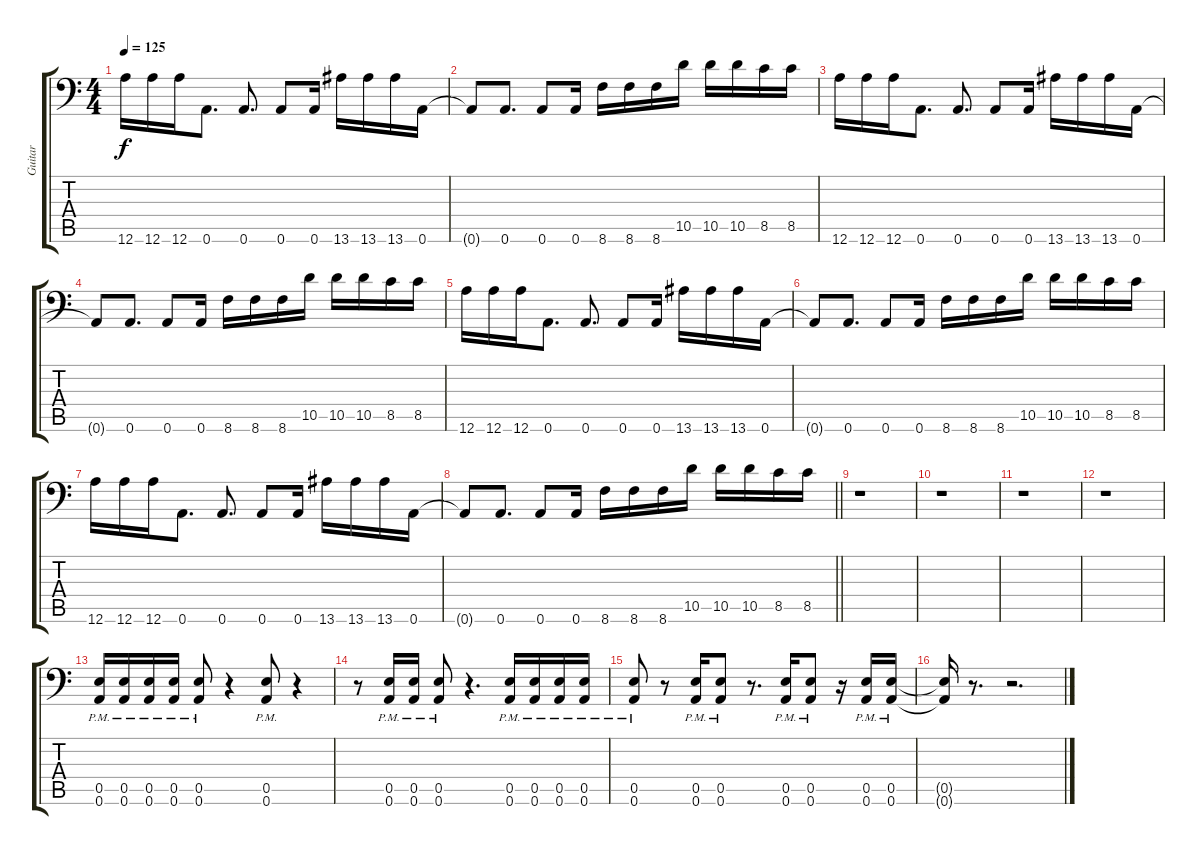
\track ("Guitar" "Guitar") {instrument distortionguitar}
\staff {score tabs}
\tuning (B3 Gb3 D3 A2 E2 A1) {hide}
\ts (4 4)
\section ("" "")
\tempo 125
\clef f4
\ks c
12.6.16{dy f} 12.6.16 12.6.16 0.6.8{d} 0.6.8{d} 0.6.8 0.6.16 13.6.16 13.6.16 13.6.16 0.6.16 |
0.6{t}.8 0.6.8{d} 0.6.8 0.6.16 8.6.16 8.6.16 8.6.16 10.5.16 10.5.16 10.5.16 8.5.16 8.5.16 |
12.6.16 12.6.16 12.6.16 0.6.8{d} 0.6.8{d} 0.6.8 0.6.16 13.6.16 13.6.16 13.6.16 0.6.16 |
0.6{t}.8 0.6.8{d} 0.6.8 0.6.16 8.6.16 8.6.16 8.6.16 10.5.16 10.5.16 10.5.16 8.5.16 8.5.16 |
12.6.16 12.6.16 12.6.16 0.6.8{d} 0.6.8{d} 0.6.8 0.6.16 13.6.16 13.6.16 13.6.16 0.6.16 |
0.6{t}.8 0.6.8{d} 0.6.8 0.6.16 8.6.16 8.6.16 8.6.16 10.5.16 10.5.16 10.5.16 8.5.16 8.5.16 |
12.6.16 12.6.16 12.6.16 0.6.8{d} 0.6.8{d} 0.6.8 0.6.16 13.6.16 13.6.16 13.6.16 0.6.16 |
\barLineRight lightlight
0.6{t}.8 0.6.8{d} 0.6.8 0.6.16 8.6.16 8.6.16 8.6.16 10.5.16 10.5.16 10.5.16 8.5.16 8.5.16 |
\section ("" "")
r.1 |
r.1 |
r.1 |
r.1 |
(0.5{pm} 0.6{pm}).16 (0.5{pm} 0.6{pm}).16 (0.5{pm} 0.6{pm}).16 (0.5{pm} 0.6{pm}).16 (0.5{pm} 0.6{pm}).8 r.4 (0.5{pm} 0.6{pm}).8 r.4 |
r.8 (0.5{pm} 0.6{pm}).16 (0.5{pm} 0.6{pm}).16 (0.5{pm} 0.6{pm}).8 r.4{d} (0.5{pm} 0.6{pm}).16 (0.5{pm} 0.6{pm}).16 (0.5{pm} 0.6{pm}).16 (0.5{pm} 0.6{pm}).16 |
(0.5{pm} 0.6{pm}).8 r.8 (0.5{pm} 0.6{pm}).16 (0.5{pm} 0.6{pm}).8 r.8{d} (0.5{pm} 0.6{pm}).16 (0.5{pm} 0.6{pm}).8 r.16 (0.5{pm} 0.6{pm}).16 (0.5{pm} 0.6{pm}).16 |
(0.5{t} 0.6{t}).16 r.8{d} r.2{d}
